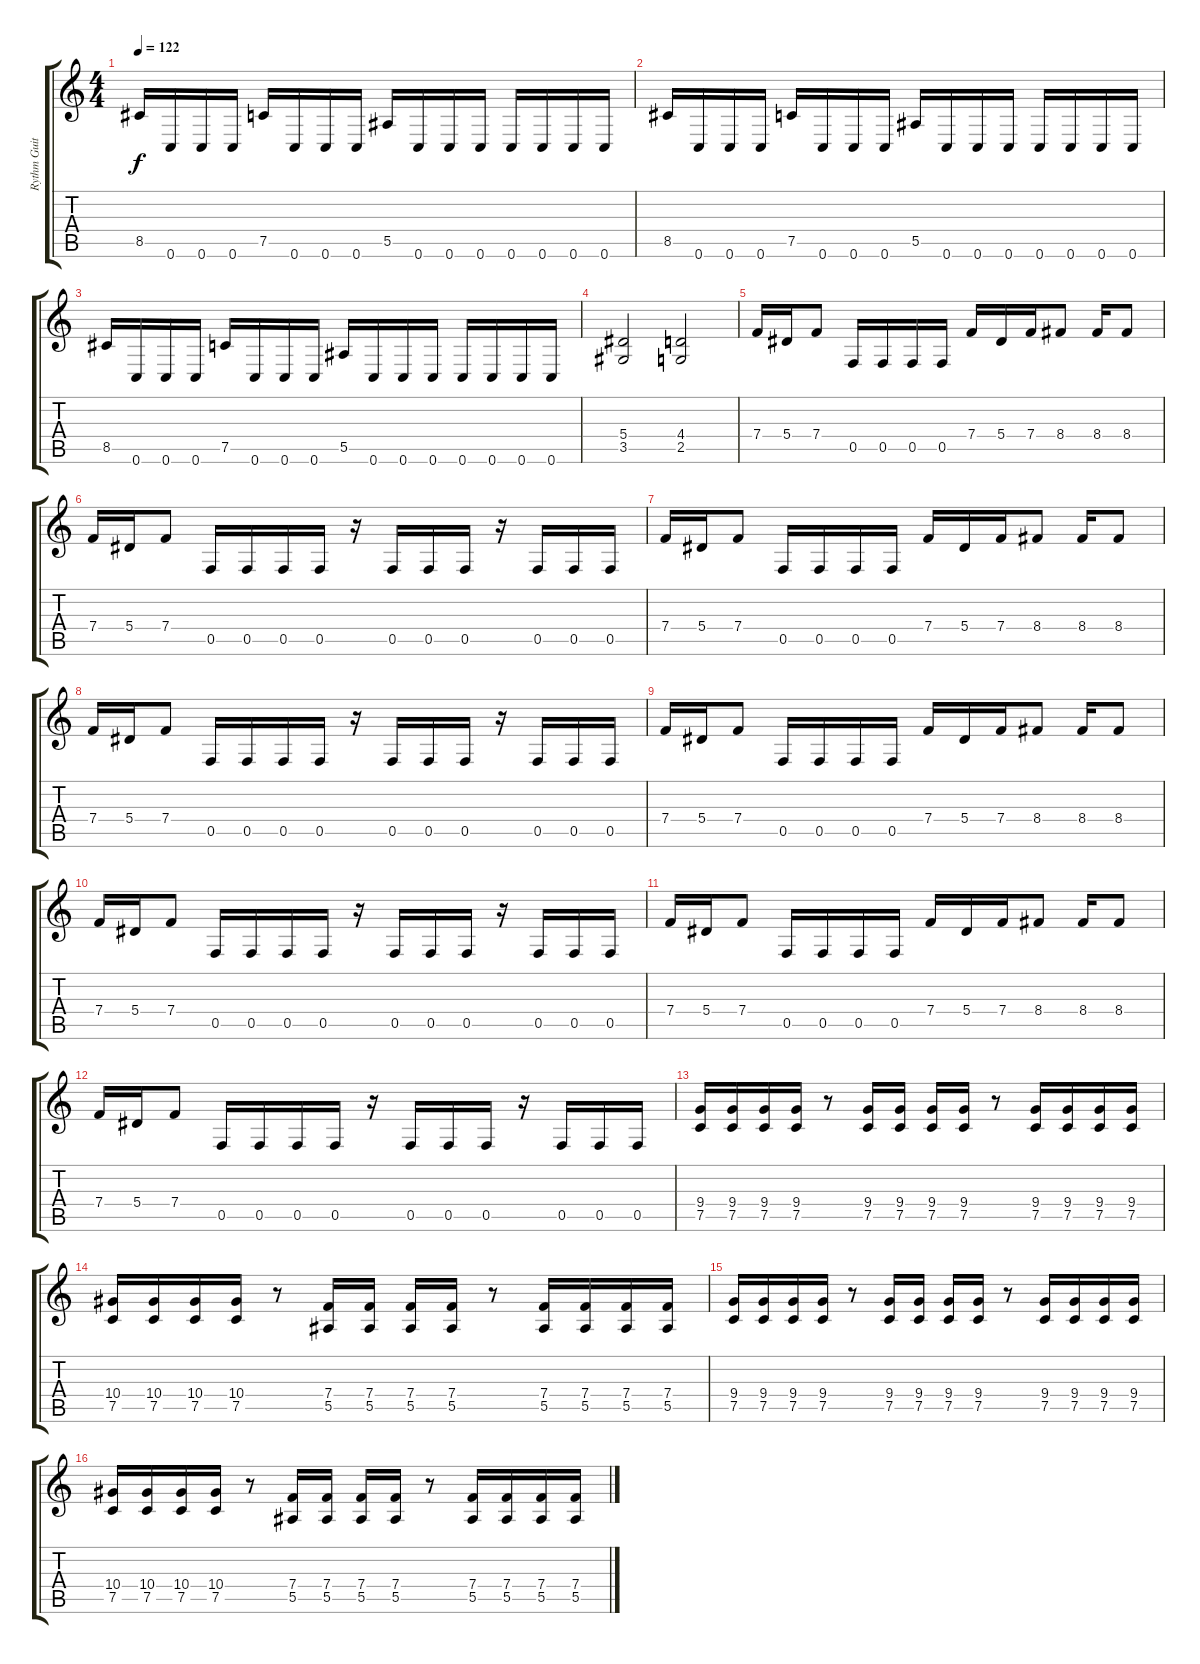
\track ("Rythm Guitar (Left)" "Rythm Guit") {instrument distortionguitar}
\staff {score tabs}
\tuning (C4 G3 Eb3 Bb2 F2 C2) {hide}
\ts (4 4)
\tempo 122
\clef g2
\ks c
8.5.16{dy f} 0.6.16 0.6.16 0.6.16 7.5.16 0.6.16 0.6.16 0.6.16 5.5.16 0.6.16 0.6.16 0.6.16 0.6.16 0.6.16 0.6.16 0.6.16 |
8.5.16 0.6.16 0.6.16 0.6.16 7.5.16 0.6.16 0.6.16 0.6.16 5.5.16 0.6.16 0.6.16 0.6.16 0.6.16 0.6.16 0.6.16 0.6.16 |
8.5.16 0.6.16 0.6.16 0.6.16 7.5.16 0.6.16 0.6.16 0.6.16 5.5.16 0.6.16 0.6.16 0.6.16 0.6.16 0.6.16 0.6.16 0.6.16 |
(5.4 3.5).2 (4.4 2.5).2 |
7.4.16 5.4.16 7.4.8 0.5.16 0.5.16 0.5.16 0.5.16 7.4.16 5.4.16 7.4.16 8.4.8 8.4.16 8.4.8 |
7.4.16 5.4.16 7.4.8 0.5.16 0.5.16 0.5.16 0.5.16 r.16 0.5.16 0.5.16 0.5.16 r.16 0.5.16 0.5.16 0.5.16 |
7.4.16 5.4.16 7.4.8 0.5.16 0.5.16 0.5.16 0.5.16 7.4.16 5.4.16 7.4.16 8.4.8 8.4.16 8.4.8 |
7.4.16 5.4.16 7.4.8 0.5.16 0.5.16 0.5.16 0.5.16 r.16 0.5.16 0.5.16 0.5.16 r.16 0.5.16 0.5.16 0.5.16 |
7.4.16 5.4.16 7.4.8 0.5.16 0.5.16 0.5.16 0.5.16 7.4.16 5.4.16 7.4.16 8.4.8 8.4.16 8.4.8 |
7.4.16 5.4.16 7.4.8 0.5.16 0.5.16 0.5.16 0.5.16 r.16 0.5.16 0.5.16 0.5.16 r.16 0.5.16 0.5.16 0.5.16 |
7.4.16 5.4.16 7.4.8 0.5.16 0.5.16 0.5.16 0.5.16 7.4.16 5.4.16 7.4.16 8.4.8 8.4.16 8.4.8 |
7.4.16 5.4.16 7.4.8 0.5.16 0.5.16 0.5.16 0.5.16 r.16 0.5.16 0.5.16 0.5.16 r.16 0.5.16 0.5.16 0.5.16 |
(9.4 7.5).16 (9.4 7.5).16 (9.4 7.5).16 (9.4 7.5).16 r.8 (9.4 7.5).16 (9.4 7.5).16 (9.4 7.5).16 (9.4 7.5).16 r.8 (9.4 7.5).16 (9.4 7.5).16 (9.4 7.5).16 (9.4 7.5).16 |
(10.4 7.5).16 (10.4 7.5).16 (10.4 7.5).16 (10.4 7.5).16 r.8 (7.4 5.5).16 (7.4 5.5).16 (7.4 5.5).16 (7.4 5.5).16 r.8 (7.4 5.5).16 (7.4 5.5).16 (7.4 5.5).16 (7.4 5.5).16 |
(9.4 7.5).16 (9.4 7.5).16 (9.4 7.5).16 (9.4 7.5).16 r.8 (9.4 7.5).16 (9.4 7.5).16 (9.4 7.5).16 (9.4 7.5).16 r.8 (9.4 7.5).16 (9.4 7.5).16 (9.4 7.5).16 (9.4 7.5).16 |
(10.4 7.5).16 (10.4 7.5).16 (10.4 7.5).16 (10.4 7.5).16 r.8 (7.4 5.5).16 (7.4 5.5).16 (7.4 5.5).16 (7.4 5.5).16 r.8 (7.4 5.5).16 (7.4 5.5).16 (7.4 5.5).16 (7.4 5.5).16
